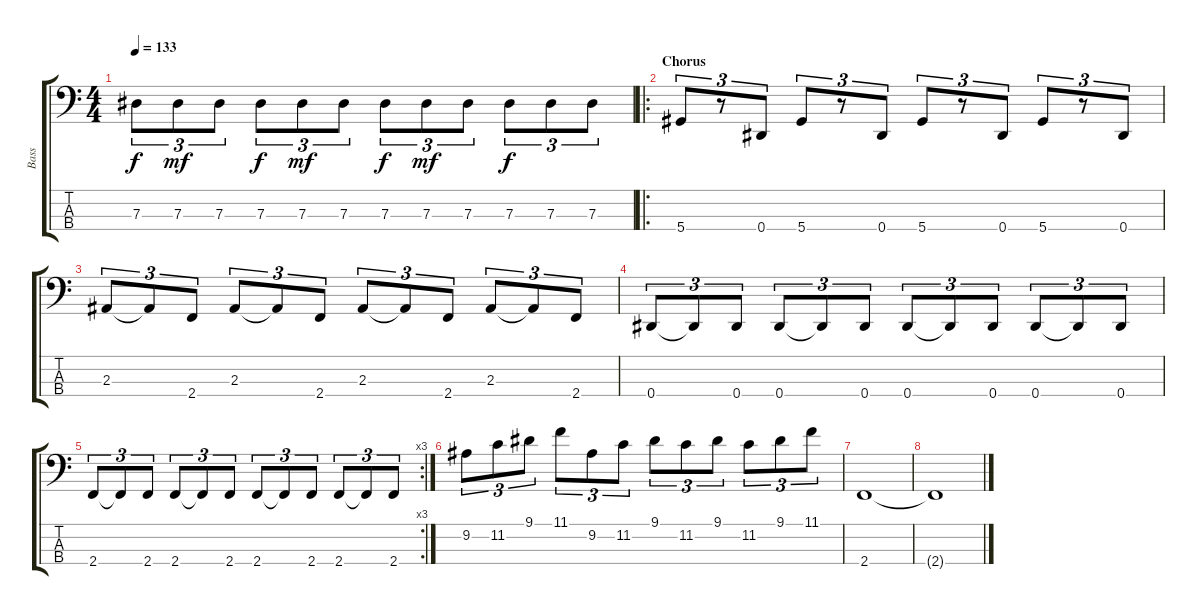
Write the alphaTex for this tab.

\track ("Bass" "Bass") {instrument electricbasspick}
\staff {score tabs}
\tuning (Gb2 Db2 Ab1 Eb1) {hide}
\ts (4 4)
\tempo 133
\clef f4
\ks c
7.3.8{tu (3 2) dy f} 7.3.8{tu (3 2) dy mf} 7.3.8{tu (3 2)} 7.3.8{tu (3 2) dy f} 7.3.8{tu (3 2) dy mf} 7.3.8{tu (3 2)} 7.3.8{tu (3 2) dy f} 7.3.8{tu (3 2) dy mf} 7.3.8{tu (3 2)} 7.3.8{tu (3 2) dy f} 7.3.8{tu (3 2)} 7.3.8{tu (3 2)} |
\ro
\section ("" "Chorus")
5.4.8{tu (3 2)} r.8{tu (3 2)} 0.4.8{tu (3 2)} 5.4.8{tu (3 2)} r.8{tu (3 2)} 0.4.8{tu (3 2)} 5.4.8{tu (3 2)} r.8{tu (3 2)} 0.4.8{tu (3 2)} 5.4.8{tu (3 2)} r.8{tu (3 2)} 0.4.8{tu (3 2)} |
2.3.8{tu (3 2)} 2.3{t}.8{tu (3 2)} 2.4.8{tu (3 2)} 2.3.8{tu (3 2)} 2.3{t}.8{tu (3 2)} 2.4.8{tu (3 2)} 2.3.8{tu (3 2)} 2.3{t}.8{tu (3 2)} 2.4.8{tu (3 2)} 2.3.8{tu (3 2)} 2.3{t}.8{tu (3 2)} 2.4.8{tu (3 2)} |
0.4.8{tu (3 2)} 0.4{t}.8{tu (3 2)} 0.4.8{tu (3 2)} 0.4.8{tu (3 2)} 0.4{t}.8{tu (3 2)} 0.4.8{tu (3 2)} 0.4.8{tu (3 2)} 0.4{t}.8{tu (3 2)} 0.4.8{tu (3 2)} 0.4.8{tu (3 2)} 0.4{t}.8{tu (3 2)} 0.4.8{tu (3 2)} |
\rc 3
2.4.8{tu (3 2)} 2.4{t}.8{tu (3 2)} 2.4.8{tu (3 2)} 2.4.8{tu (3 2)} 2.4{t}.8{tu (3 2)} 2.4.8{tu (3 2)} 2.4.8{tu (3 2)} 2.4{t}.8{tu (3 2)} 2.4.8{tu (3 2)} 2.4.8{tu (3 2)} 2.4{t}.8{tu (3 2)} 2.4.8{tu (3 2)} |
9.2.8{tu (3 2)} 11.2.8{tu (3 2)} 9.1.8{tu (3 2)} 11.1.8{tu (3 2)} 9.2.8{tu (3 2)} 11.2.8{tu (3 2)} 9.1.8{tu (3 2)} 11.2.8{tu (3 2)} 9.1.8{tu (3 2)} 11.2.8{tu (3 2)} 9.1.8{tu (3 2)} 11.1.8{tu (3 2)} |
2.4.1{volume 0} |
2.4{t}.1
